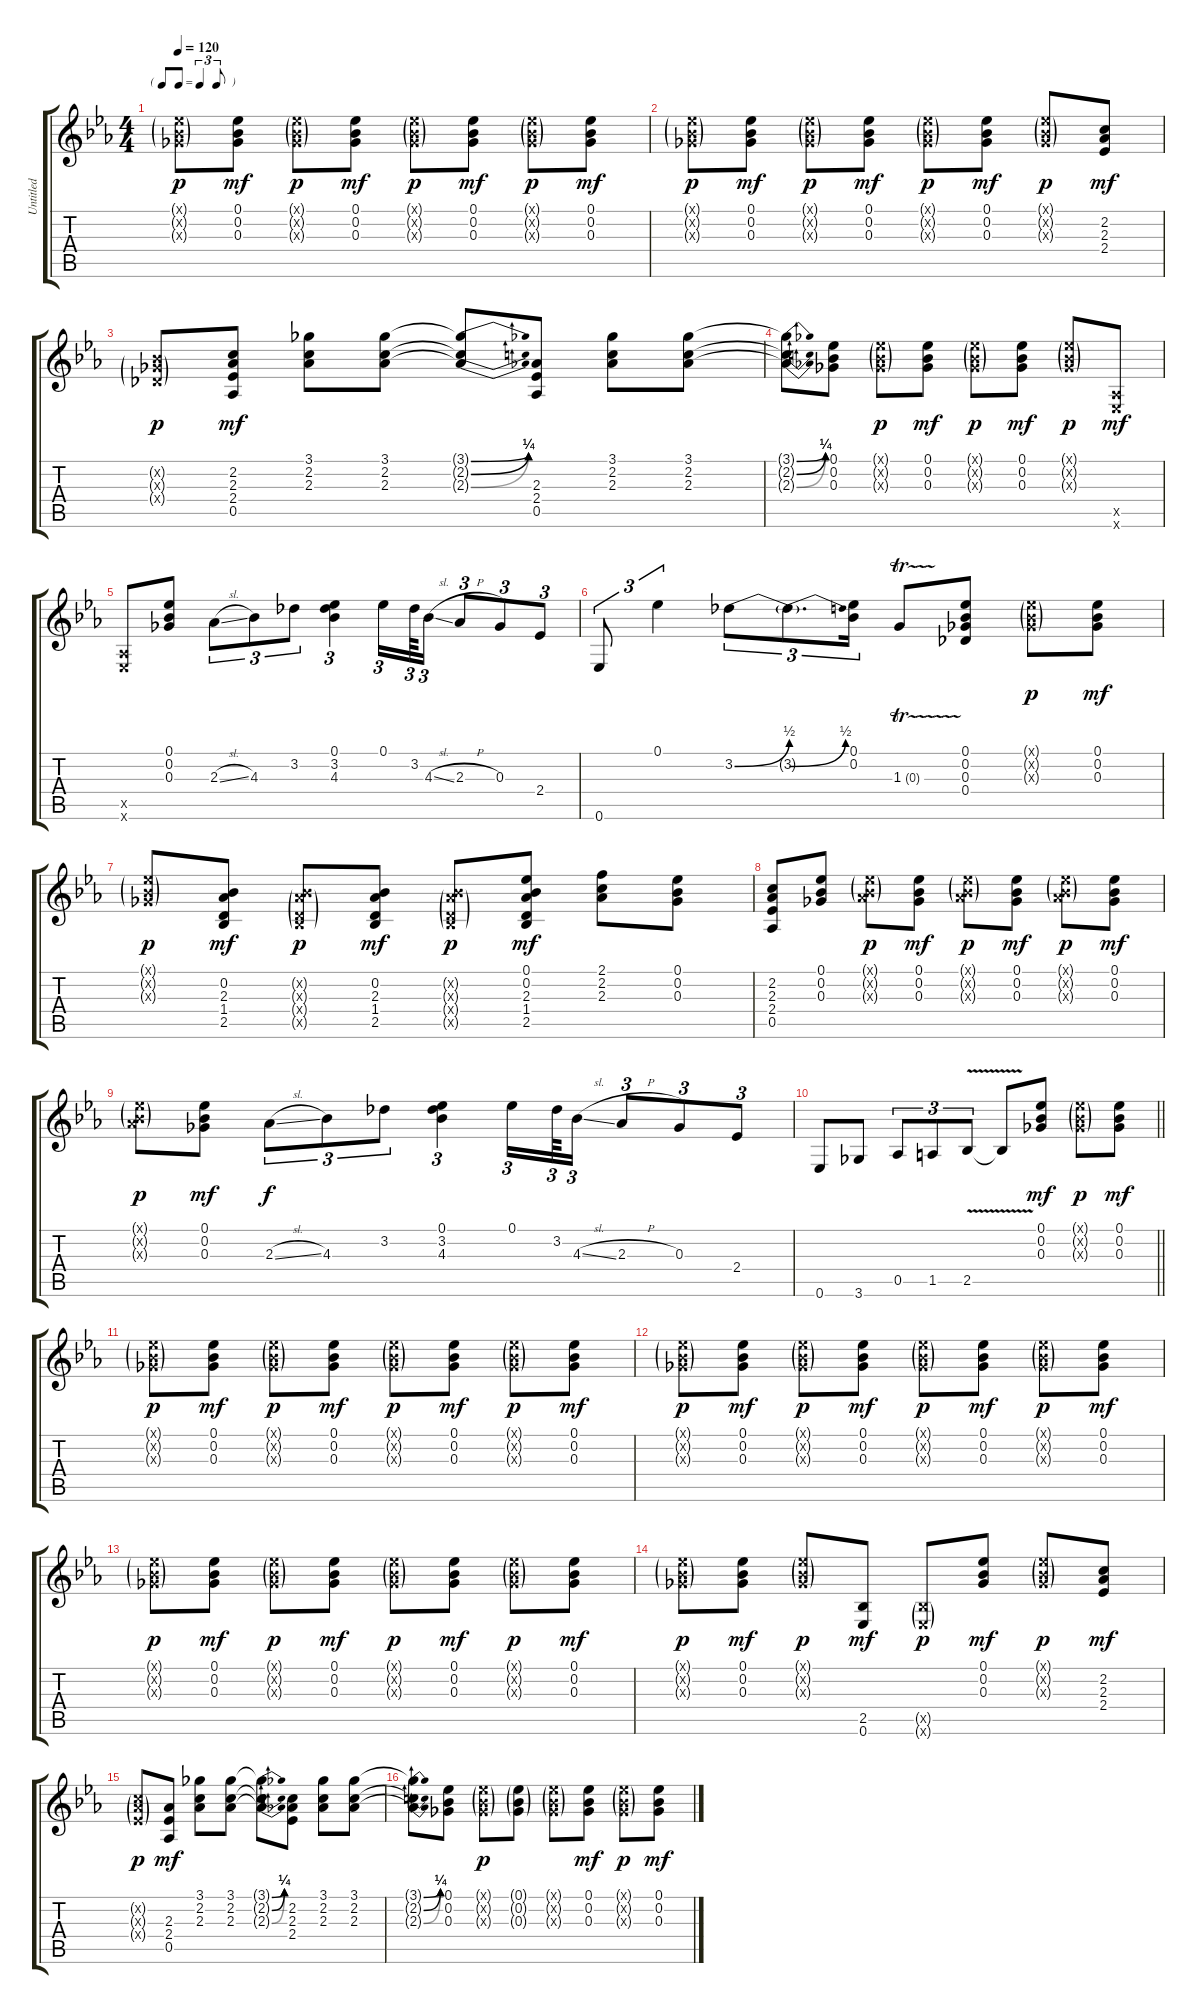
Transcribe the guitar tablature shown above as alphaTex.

\track ("Untitled" "Untitled") {instrument overdrivenguitar}
\staff {score tabs}
\tuning (Eb4 Bb3 Gb3 Db3 Ab2 Eb2) {hide}
\ts (4 4)
\tf triplet8th
\tempo 120
\clef g2
\ks eb
(0.1{g x} 0.2{g x} 0.3{g x}).8{dy p} (0.1 0.2 0.3).8{dy mf} (0.1{g x} 0.2{g x} 0.3{g x}).8{dy p} (0.1 0.2 0.3).8{dy mf} (0.1{g x} 0.2{g x} 0.3{g x}).8{dy p} (0.1 0.2 0.3).8{dy mf} (0.1{g x} 0.2{g x} 0.3{g x}).8{dy p} (0.1 0.2 0.3).8{dy mf} |
(0.1{g x} 0.2{g x} 0.3{g x}).8{dy p} (0.1 0.2 0.3).8{dy mf} (0.1{g x} 0.2{g x} 0.3{g x}).8{dy p} (0.1 0.2 0.3).8{dy mf} (0.1{g x} 0.2{g x} 0.3{g x}).8{dy p} (0.1 0.2 0.3).8{dy mf} (0.1{g x} 0.2{g x} 0.3{g x}).8{dy p} (2.2 2.3 2.4).8{dy mf} |
(0.2{g x} 0.3{g x} 0.4{g x}).8{dy p} (2.2 2.3 2.4 0.5).8{dy mf} (3.1 2.2 2.3).8 (3.1 2.2 2.3).8 (3.1{be (bend 0 0 60 1) t} 2.2{be (bend 0 0 60 1) t} 2.3{be (bend 0 0 60 1) t}).8 (2.3 2.4 0.5).8 (3.1 2.2 2.3).8 (3.1 2.2 2.3).8 |
(3.1{be (bend 0 0 60 1) t} 2.2{be (bend 0 0 60 1) t} 2.3{be (bend 0 0 60 1) t}).8 (0.1 0.2 0.3).8 (0.1{g x} 0.2{g x} 0.3{g x}).8{dy p} (0.1 0.2 0.3).8{dy mf} (0.1{g x} 0.2{g x} 0.3{g x}).8{dy p} (0.1 0.2 0.3).8{dy mf} (0.1{g x} 0.2{g x} 0.3{g x}).8{dy p} (0.5{x} 0.6{x}).8{dy mf} |
(0.5{x} 0.6{x}).8 (0.1 0.2 0.3).8 2.3{sl}.8{tu (3 2)} 4.3.8{tu (3 2)} 3.2.8{tu (3 2)} (0.1 3.2 4.3).4{tu (3 2)} 0.1.16{tu (3 2)} 3.2.64{tu (3 2)} 4.3{sl}.16{tu (3 2)} 2.3{h}.8{tu (3 2)} 0.3.8{tu (3 2)} 2.4.8{tu (3 2)} |
0.6.8{tu (3 2)} 0.1.4{tu (3 2)} 3.2{be (bend 0 0 60 2)}.8{tu (3 2)} 3.2{be (bend 0 0 60 2) t}.8{d tu (3 2)} (0.1 0.2).16{tu (3 2)} 1.3{tr (0 32)}.8 (0.1 0.2 0.3 0.4).8 (0.1{g x} 0.2{g x} 0.3{g x}).8{dy p} (0.1 0.2 0.3).8{dy mf} |
(0.1{g x} 0.2{g x} 0.3{g x}).8{dy p} (0.2 2.3 1.4 2.5).8{dy mf} (0.2{g x} 2.3{g x} 1.4{g x} 2.5{g x}).8{dy p} (0.2 2.3 1.4 2.5).8{dy mf} (0.2{g x} 2.3{g x} 1.4{g x} 2.5{g x}).8{dy p} (0.1 0.2 2.3 1.4 2.5).8{dy mf} (2.1 2.2 2.3).8 (0.1 0.2 0.3).8 |
(2.2 2.3 2.4 0.5).8 (0.1 0.2 0.3).8 (0.1{g x} 0.2{g x} 2.3{g x}).8{dy p} (0.1 0.2 0.3).8{dy mf} (0.1{g x} 0.2{g x} 2.3{g x}).8{dy p} (0.1 0.2 0.3).8{dy mf} (0.1{g x} 0.2{g x} 2.3{g x}).8{dy p} (0.1 0.2 0.3).8{dy mf} |
(0.1{g x} 0.2{g x} 2.3{g x}).8{dy p} (0.1 0.2 0.3).8{dy mf} 2.3{sl}.8{tu (3 2) dy f} 4.3.8{tu (3 2)} 3.2.8{tu (3 2)} (0.1 3.2 4.3).4{tu (3 2)} 0.1.16{tu (3 2)} 3.2.64{tu (3 2)} 4.3{sl}.16{tu (3 2)} 2.3{h}.8{tu (3 2)} 0.3.8{tu (3 2)} 2.4.8{tu (3 2)} |
\barLineRight lightlight
0.6.8 3.6.8 0.5.8{tu (3 2)} 1.5.8{tu (3 2)} 2.5{v}.8{tu (3 2)} 2.5{t}.8 (0.1 0.2 0.3).8{dy mf} (0.1{g x} 0.2{g x} 0.3{g x}).8{dy p} (0.1 0.2 0.3).8{dy mf} |
(0.1{g x} 0.2{g x} 0.3{g x}).8{dy p} (0.1 0.2 0.3).8{dy mf} (0.1{g x} 0.2{g x} 0.3{g x}).8{dy p} (0.1 0.2 0.3).8{dy mf} (0.1{g x} 0.2{g x} 0.3{g x}).8{dy p} (0.1 0.2 0.3).8{dy mf} (0.1{g x} 0.2{g x} 0.3{g x}).8{dy p} (0.1 0.2 0.3).8{dy mf} |
(0.1{g x} 0.2{g x} 0.3{g x}).8{dy p} (0.1 0.2 0.3).8{dy mf} (0.1{g x} 0.2{g x} 0.3{g x}).8{dy p} (0.1 0.2 0.3).8{dy mf} (0.1{g x} 0.2{g x} 0.3{g x}).8{dy p} (0.1 0.2 0.3).8{dy mf} (0.1{g x} 0.2{g x} 0.3{g x}).8{dy p} (0.1 0.2 0.3).8{dy mf} |
(0.1{g x} 0.2{g x} 0.3{g x}).8{dy p} (0.1 0.2 0.3).8{dy mf} (0.1{g x} 0.2{g x} 0.3{g x}).8{dy p} (0.1 0.2 0.3).8{dy mf} (0.1{g x} 0.2{g x} 0.3{g x}).8{dy p} (0.1 0.2 0.3).8{dy mf} (0.1{g x} 0.2{g x} 0.3{g x}).8{dy p} (0.1 0.2 0.3).8{dy mf} |
(0.1{g x} 0.2{g x} 0.3{g x}).8{dy p} (0.1 0.2 0.3).8{dy mf} (0.1{g x} 0.2{g x} 0.3{g x}).8{dy p} (2.5 0.6).8{dy mf} (2.5{g x} 0.6{g x}).8{dy p} (0.1 0.2 0.3).8{dy mf} (0.1{g x} 0.2{g x} 0.3{g x}).8{dy p} (2.2 2.3 2.4).8{dy mf} |
(2.2{g x} 2.3{g x} 2.4{g x}).8{dy p} (2.3 2.4 0.5).8{dy mf} (3.1 2.2 2.3).8 (3.1 2.2 2.3).8 (3.1{be (bend 0 0 60 1) t} 2.2{be (bend 0 0 60 1) t} 2.3{be (bend 0 0 60 1) t}).8 (2.2 2.3 2.4).8 (3.1 2.2 2.3).8 (3.1 2.2 2.3).8 |
(3.1{be (bend 0 0 60 1) t} 2.2{be (bend 0 0 60 1) t} 2.3{be (bend 0 0 60 1) t}).8 (0.1 0.2 0.3).8 (0.1{g x} 0.2{g x} 0.3{g x}).8{dy p} (0.1{g} 0.2{g} 0.3{g}).8 (0.1{g x} 0.2{g x} 0.3{g x}).8 (0.1 0.2 0.3).8{dy mf} (0.1{g x} 0.2{g x} 0.3{g x}).8{dy p} (0.1 0.2 0.3).8{dy mf}
